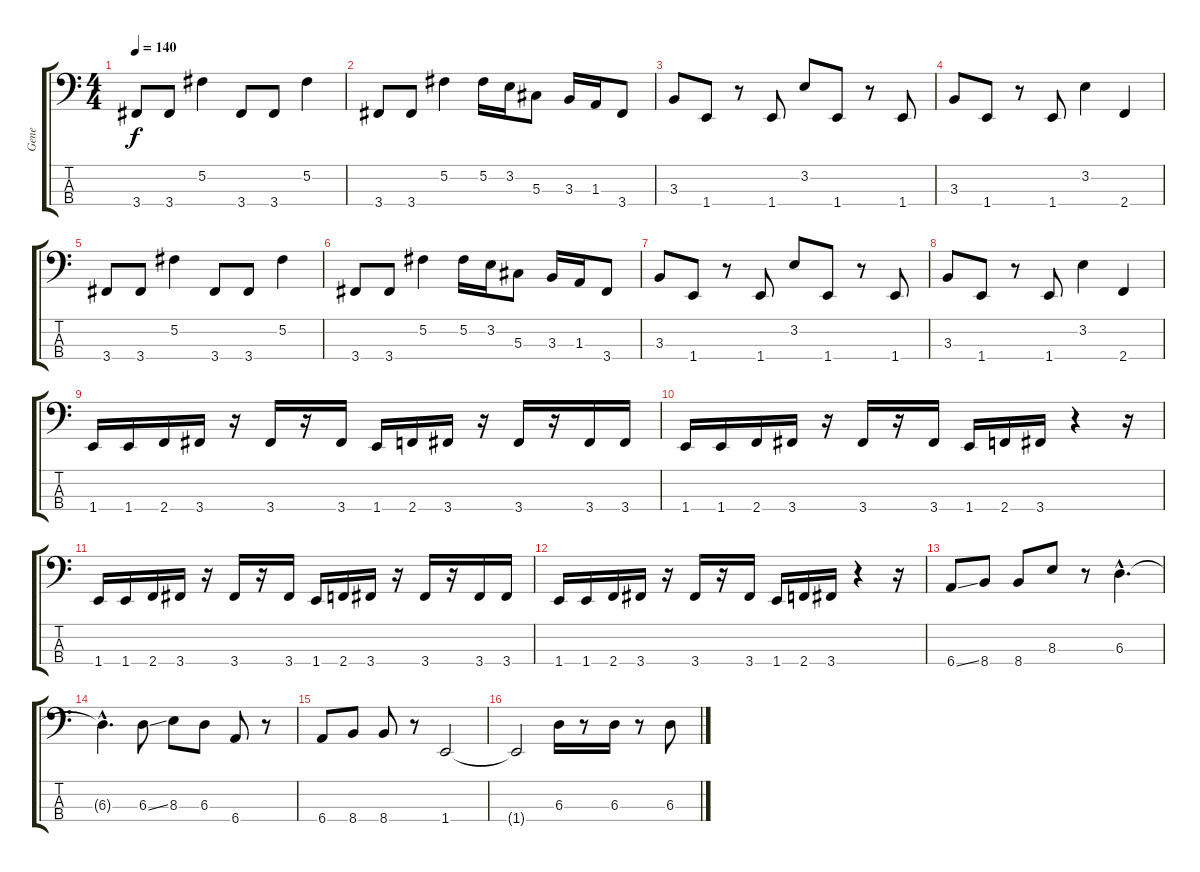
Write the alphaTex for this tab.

\track ("Gene" "Gene") {instrument electricbasspick}
\staff {score tabs}
\tuning (Gb2 Db2 Ab1 Eb1) {hide}
\ts (4 4)
\tempo 140
\clef f4
\ks c
3.4.8{dy f} 3.4.8 5.2.4 3.4.8 3.4.8 5.2.4 |
3.4.8 3.4.8 5.2.4 5.2.16 3.2.16 5.3.8 3.3.16 1.3.16 3.4.8 |
3.3.8 1.4.8 r.8 1.4.8 3.2.8 1.4.8 r.8 1.4.8 |
3.3.8 1.4.8 r.8 1.4.8 3.2.4 2.4.4 |
3.4.8 3.4.8 5.2.4 3.4.8 3.4.8 5.2.4 |
3.4.8 3.4.8 5.2.4 5.2.16 3.2.16 5.3.8 3.3.16 1.3.16 3.4.8 |
3.3.8 1.4.8 r.8 1.4.8 3.2.8 1.4.8 r.8 1.4.8 |
3.3.8 1.4.8 r.8 1.4.8 3.2.4 2.4.4 |
1.4.16 1.4.16 2.4.16 3.4.16 r.16 3.4.16 r.16 3.4.16 1.4.16 2.4.16 3.4.16 r.16 3.4.16 r.16 3.4.16 3.4.16 |
1.4.16 1.4.16 2.4.16 3.4.16 r.16 3.4.16 r.16 3.4.16 1.4.16 2.4.16 3.4.16 r.4 r.16 |
1.4.16 1.4.16 2.4.16 3.4.16 r.16 3.4.16 r.16 3.4.16 1.4.16 2.4.16 3.4.16 r.16 3.4.16 r.16 3.4.16 3.4.16 |
1.4.16 1.4.16 2.4.16 3.4.16 r.16 3.4.16 r.16 3.4.16 1.4.16 2.4.16 3.4.16 r.4 r.16 |
6.4{ss}.8 8.4.8 8.4.8 8.3.8 r.8 6.3{hac}.4{d} |
6.3{hac t}.4{d} 6.3{ss}.8 8.3.8 6.3.8 6.4.8 r.8 |
6.4.8 8.4.8 8.4.8 r.8 1.4.2 |
1.4{t}.2 6.3.16 r.8 6.3.16 r.8 6.3.8
